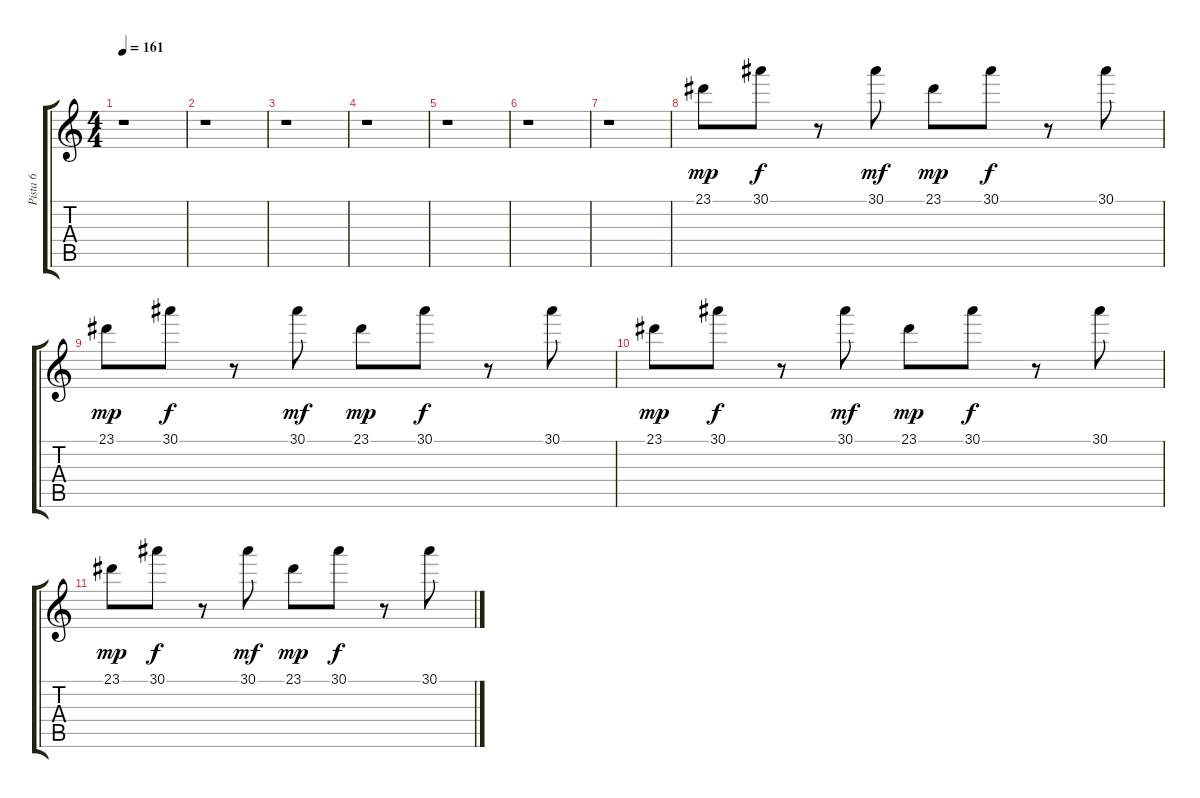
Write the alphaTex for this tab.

\track ("Pista 6" "Pista 6") {instrument stringensemble1}
\staff {score tabs}
\tuning (E4 B3 G3 D3 A2 E2) {hide}
\ts (4 4)
\tempo 161
\clef g2
\ks c
r.1{dy f} |
r.1 |
r.1 |
r.1 |
r.1 |
r.1 |
r.1 |
23.1.8{dy mp instrument glockenspiel} 30.1.8{dy f} r.8 30.1.8{dy mf} 23.1.8{dy mp} 30.1.8{dy f} r.8 30.1.8 |
23.1.8{dy mp} 30.1.8{dy f} r.8 30.1.8{dy mf} 23.1.8{dy mp} 30.1.8{dy f} r.8 30.1.8 |
23.1.8{dy mp} 30.1.8{dy f} r.8 30.1.8{dy mf} 23.1.8{dy mp} 30.1.8{dy f} r.8 30.1.8 |
23.1.8{dy mp} 30.1.8{dy f} r.8 30.1.8{dy mf} 23.1.8{dy mp} 30.1.8{dy f} r.8 30.1.8
